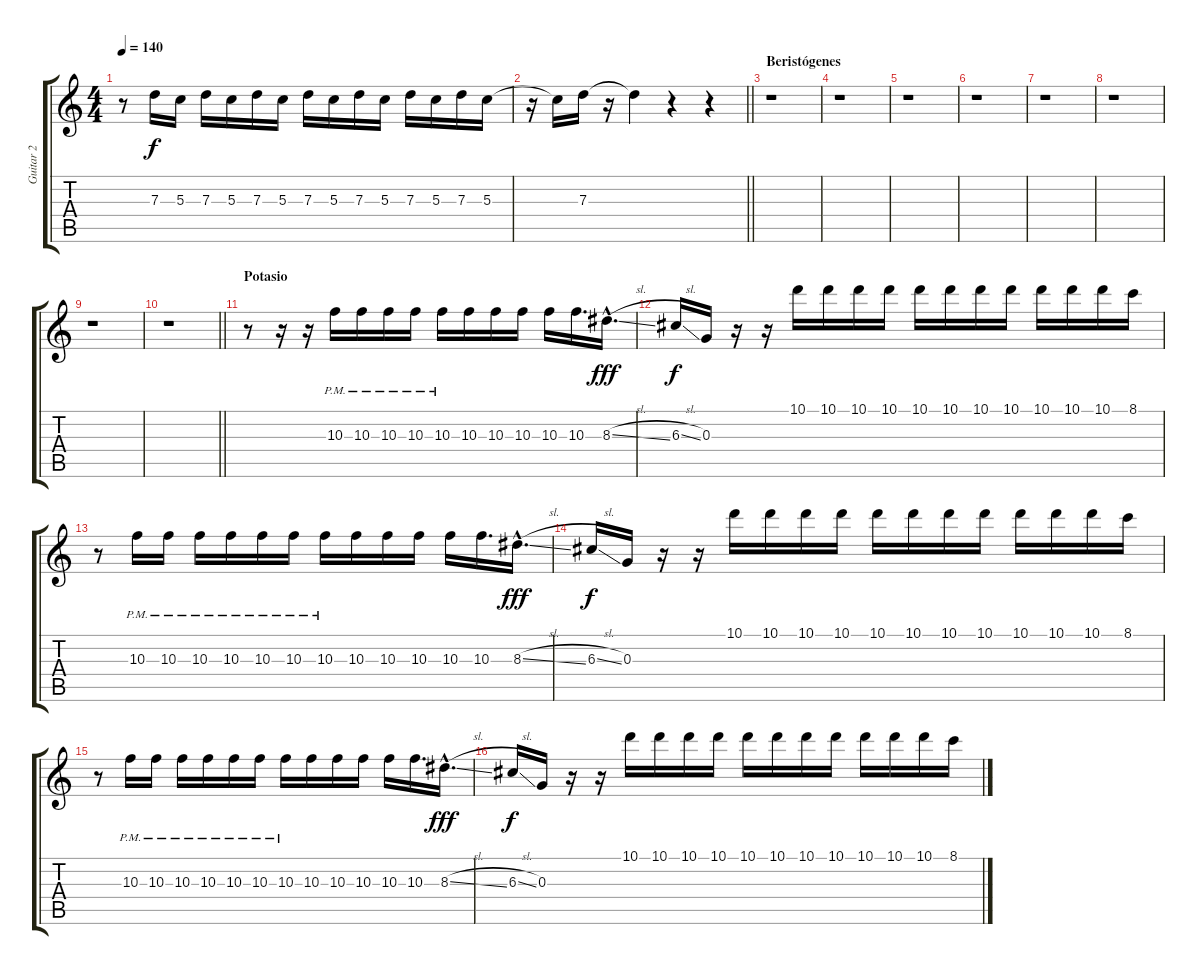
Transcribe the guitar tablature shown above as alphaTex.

\track ("Guitar 2" "Guitar 2") {instrument electricguitarmuted}
\staff {score tabs}
\tuning (E4 B3 G3 D3 A2 E2) {hide}
\ts (4 4)
\tempo 140
\clef g2
\ks c
r.8{dy f} 7.3.16 5.3.16 7.3.16 5.3.16 7.3.16 5.3.16 7.3.16 5.3.16 7.3.16 5.3.16 7.3.16 5.3.16 7.3.16 5.3.16 |
\barLineRight lightlight
r.16 5.3{t}.16 7.3.16 r.16 7.3{t}.4 r.4 r.4 |
\section ("" "Beristógenes")
r.1 |
r.1 |
r.1 |
r.1 |
r.1 |
r.1 |
r.1 |
\barLineRight lightlight
r.1 |
\section ("" "Potasio")
r.8 r.16 r.16 10.3{pm}.16 10.3{pm}.16 10.3{pm}.16 10.3{pm}.16 10.3{pm}.16 10.3.16 10.3.16 10.3.16 10.3.16 10.3.16{d} 8.3{sl hac}.16{d dy fff} |
6.3{sl}.16{dy f} 0.3.16 r.16 r.16 10.1.16 10.1.16 10.1.16 10.1.16 10.1.16 10.1.16 10.1.16 10.1.16 10.1.16 10.1.16 10.1.16 8.1.16 |
r.8 10.3{pm}.16 10.3{pm}.16 10.3{pm}.16 10.3{pm}.16 10.3{pm}.16 10.3{pm}.16 10.3{pm}.16 10.3.16 10.3.16 10.3.16 10.3.16 10.3.16{d} 8.3{sl hac}.16{d dy fff} |
6.3{sl}.16{dy f} 0.3.16 r.16 r.16 10.1.16 10.1.16 10.1.16 10.1.16 10.1.16 10.1.16 10.1.16 10.1.16 10.1.16 10.1.16 10.1.16 8.1.16 |
r.8 10.3{pm}.16 10.3{pm}.16 10.3{pm}.16 10.3{pm}.16 10.3{pm}.16 10.3{pm}.16 10.3{pm}.16 10.3.16 10.3.16 10.3.16 10.3.16 10.3.16{d} 8.3{sl hac}.16{d dy fff} |
6.3{sl}.16{dy f} 0.3.16 r.16 r.16 10.1.16 10.1.16 10.1.16 10.1.16 10.1.16 10.1.16 10.1.16 10.1.16 10.1.16 10.1.16 10.1.16 8.1.16
